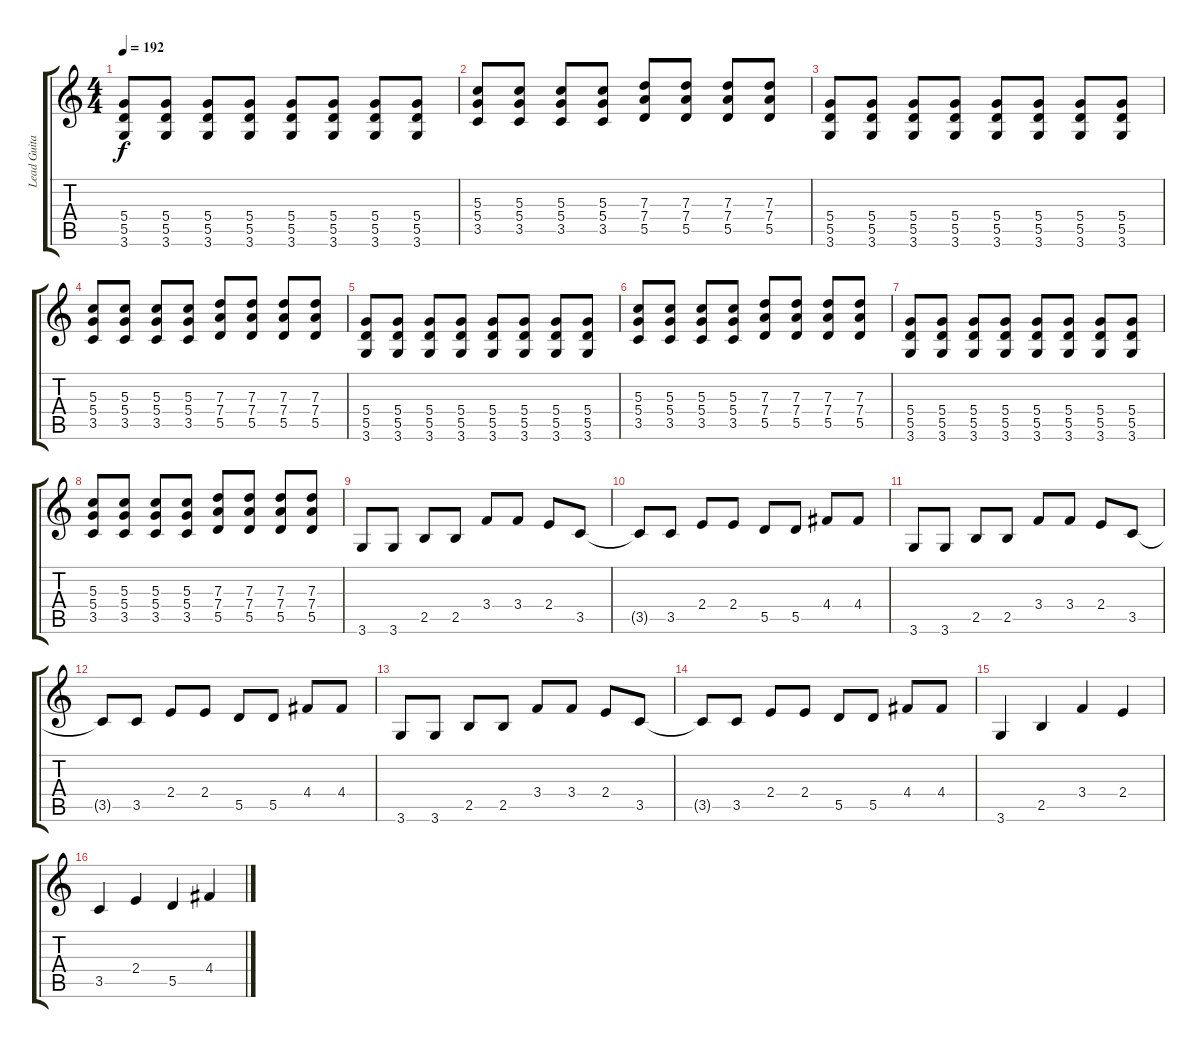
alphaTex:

\track ("Lead Guitar" "Lead Guita") {instrument overdrivenguitar}
\staff {score tabs}
\tuning (E4 B3 G3 D3 A2 E2) {hide}
\ts (4 4)
\tempo 192
\clef g2
\ks c
(5.4 5.5 3.6).8{dy f} (5.4 5.5 3.6).8 (5.4 5.5 3.6).8 (5.4 5.5 3.6).8 (5.4 5.5 3.6).8 (5.4 5.5 3.6).8 (5.4 5.5 3.6).8 (5.4 5.5 3.6).8 |
(5.3 5.4 3.5).8 (5.3 5.4 3.5).8 (5.3 5.4 3.5).8 (5.3 5.4 3.5).8 (7.3 7.4 5.5).8 (7.3 7.4 5.5).8 (7.3 7.4 5.5).8 (7.3 7.4 5.5).8 |
(5.4 5.5 3.6).8 (5.4 5.5 3.6).8 (5.4 5.5 3.6).8 (5.4 5.5 3.6).8 (5.4 5.5 3.6).8 (5.4 5.5 3.6).8 (5.4 5.5 3.6).8 (5.4 5.5 3.6).8 |
(5.3 5.4 3.5).8 (5.3 5.4 3.5).8 (5.3 5.4 3.5).8 (5.3 5.4 3.5).8 (7.3 7.4 5.5).8 (7.3 7.4 5.5).8 (7.3 7.4 5.5).8 (7.3 7.4 5.5).8 |
(5.4 5.5 3.6).8 (5.4 5.5 3.6).8 (5.4 5.5 3.6).8 (5.4 5.5 3.6).8 (5.4 5.5 3.6).8 (5.4 5.5 3.6).8 (5.4 5.5 3.6).8 (5.4 5.5 3.6).8 |
(5.3 5.4 3.5).8 (5.3 5.4 3.5).8 (5.3 5.4 3.5).8 (5.3 5.4 3.5).8 (7.3 7.4 5.5).8 (7.3 7.4 5.5).8 (7.3 7.4 5.5).8 (7.3 7.4 5.5).8 |
(5.4 5.5 3.6).8 (5.4 5.5 3.6).8 (5.4 5.5 3.6).8 (5.4 5.5 3.6).8 (5.4 5.5 3.6).8 (5.4 5.5 3.6).8 (5.4 5.5 3.6).8 (5.4 5.5 3.6).8 |
(5.3 5.4 3.5).8 (5.3 5.4 3.5).8 (5.3 5.4 3.5).8 (5.3 5.4 3.5).8 (7.3 7.4 5.5).8 (7.3 7.4 5.5).8 (7.3 7.4 5.5).8 (7.3 7.4 5.5).8 |
3.6.8 3.6.8 2.5.8 2.5.8 3.4.8 3.4.8 2.4.8 3.5.8 |
3.5{t}.8 3.5.8 2.4.8 2.4.8 5.5.8 5.5.8 4.4.8 4.4.8 |
3.6.8 3.6.8 2.5.8 2.5.8 3.4.8 3.4.8 2.4.8 3.5.8 |
3.5{t}.8 3.5.8 2.4.8 2.4.8 5.5.8 5.5.8 4.4.8 4.4.8 |
3.6.8 3.6.8 2.5.8 2.5.8 3.4.8 3.4.8 2.4.8 3.5.8 |
3.5{t}.8 3.5.8 2.4.8 2.4.8 5.5.8 5.5.8 4.4.8 4.4.8 |
3.6.4 2.5.4 3.4.4 2.4.4 |
3.5.4 2.4.4 5.5.4 4.4.4
